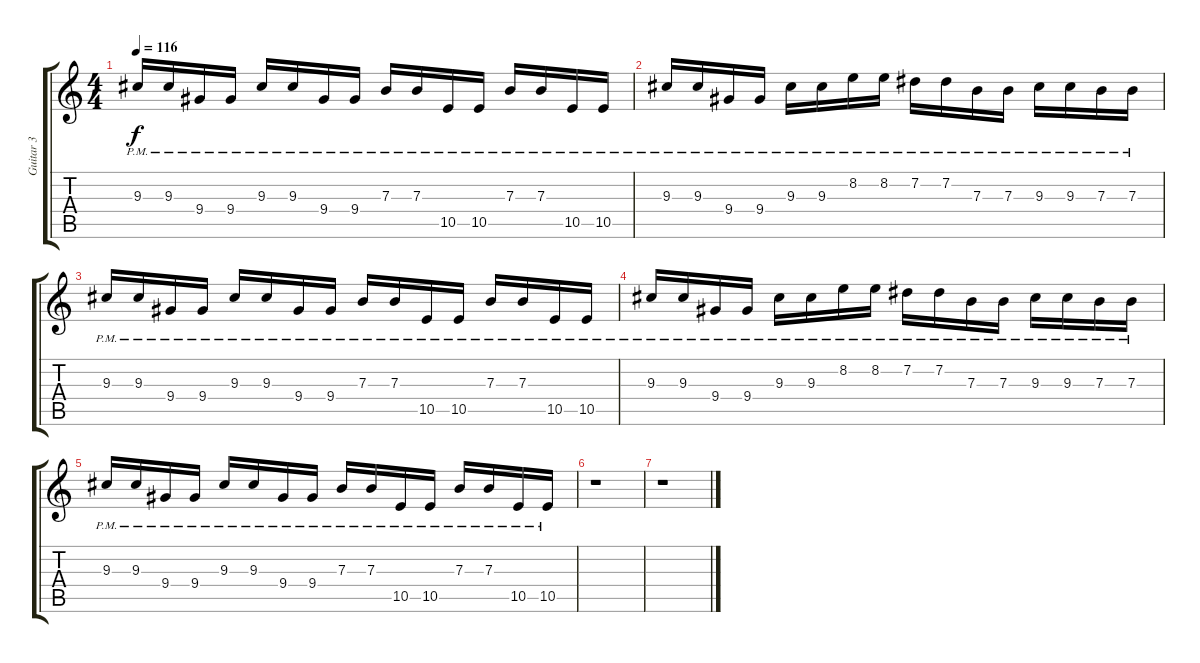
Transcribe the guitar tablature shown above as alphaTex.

\track ("Guitar 3" "Guitar 3") {instrument distortionguitar}
\staff {score tabs}
\tuning (Db4 Ab3 E3 B2 Gb2 Db2) {hide}
\ts (4 4)
\tempo 116
\clef g2
\ks c
9.3{pm}.16{dy f} 9.3{pm}.16 9.4{pm}.16 9.4{pm}.16 9.3{pm}.16 9.3{pm}.16 9.4{pm}.16 9.4{pm}.16 7.3{pm}.16 7.3{pm}.16 10.5{pm}.16 10.5{pm}.16 7.3{pm}.16 7.3{pm}.16 10.5{pm}.16 10.5{pm}.16 |
9.3{pm}.16 9.3{pm}.16 9.4{pm}.16 9.4{pm}.16 9.3{pm}.16 9.3{pm}.16 8.2{pm}.16 8.2{pm}.16 7.2{pm}.16 7.2{pm}.16 7.3{pm}.16 7.3{pm}.16 9.3{pm}.16 9.3{pm}.16 7.3{pm}.16 7.3{pm}.16 |
9.3{pm}.16 9.3{pm}.16 9.4{pm}.16 9.4{pm}.16 9.3{pm}.16 9.3{pm}.16 9.4{pm}.16 9.4{pm}.16 7.3{pm}.16 7.3{pm}.16 10.5{pm}.16 10.5{pm}.16 7.3{pm}.16 7.3{pm}.16 10.5{pm}.16 10.5{pm}.16 |
9.3{pm}.16 9.3{pm}.16 9.4{pm}.16 9.4{pm}.16 9.3{pm}.16 9.3{pm}.16 8.2{pm}.16 8.2{pm}.16 7.2{pm}.16 7.2{pm}.16 7.3{pm}.16 7.3{pm}.16 9.3{pm}.16 9.3{pm}.16 7.3{pm}.16 7.3{pm}.16 |
9.3{pm}.16 9.3{pm}.16 9.4{pm}.16 9.4{pm}.16 9.3{pm}.16 9.3{pm}.16 9.4{pm}.16 9.4{pm}.16 7.3{pm}.16 7.3{pm}.16 10.5{pm}.16 10.5{pm}.16 7.3{pm}.16 7.3{pm}.16 10.5{pm}.16 10.5{pm}.16 |
r.1 |
r.1
